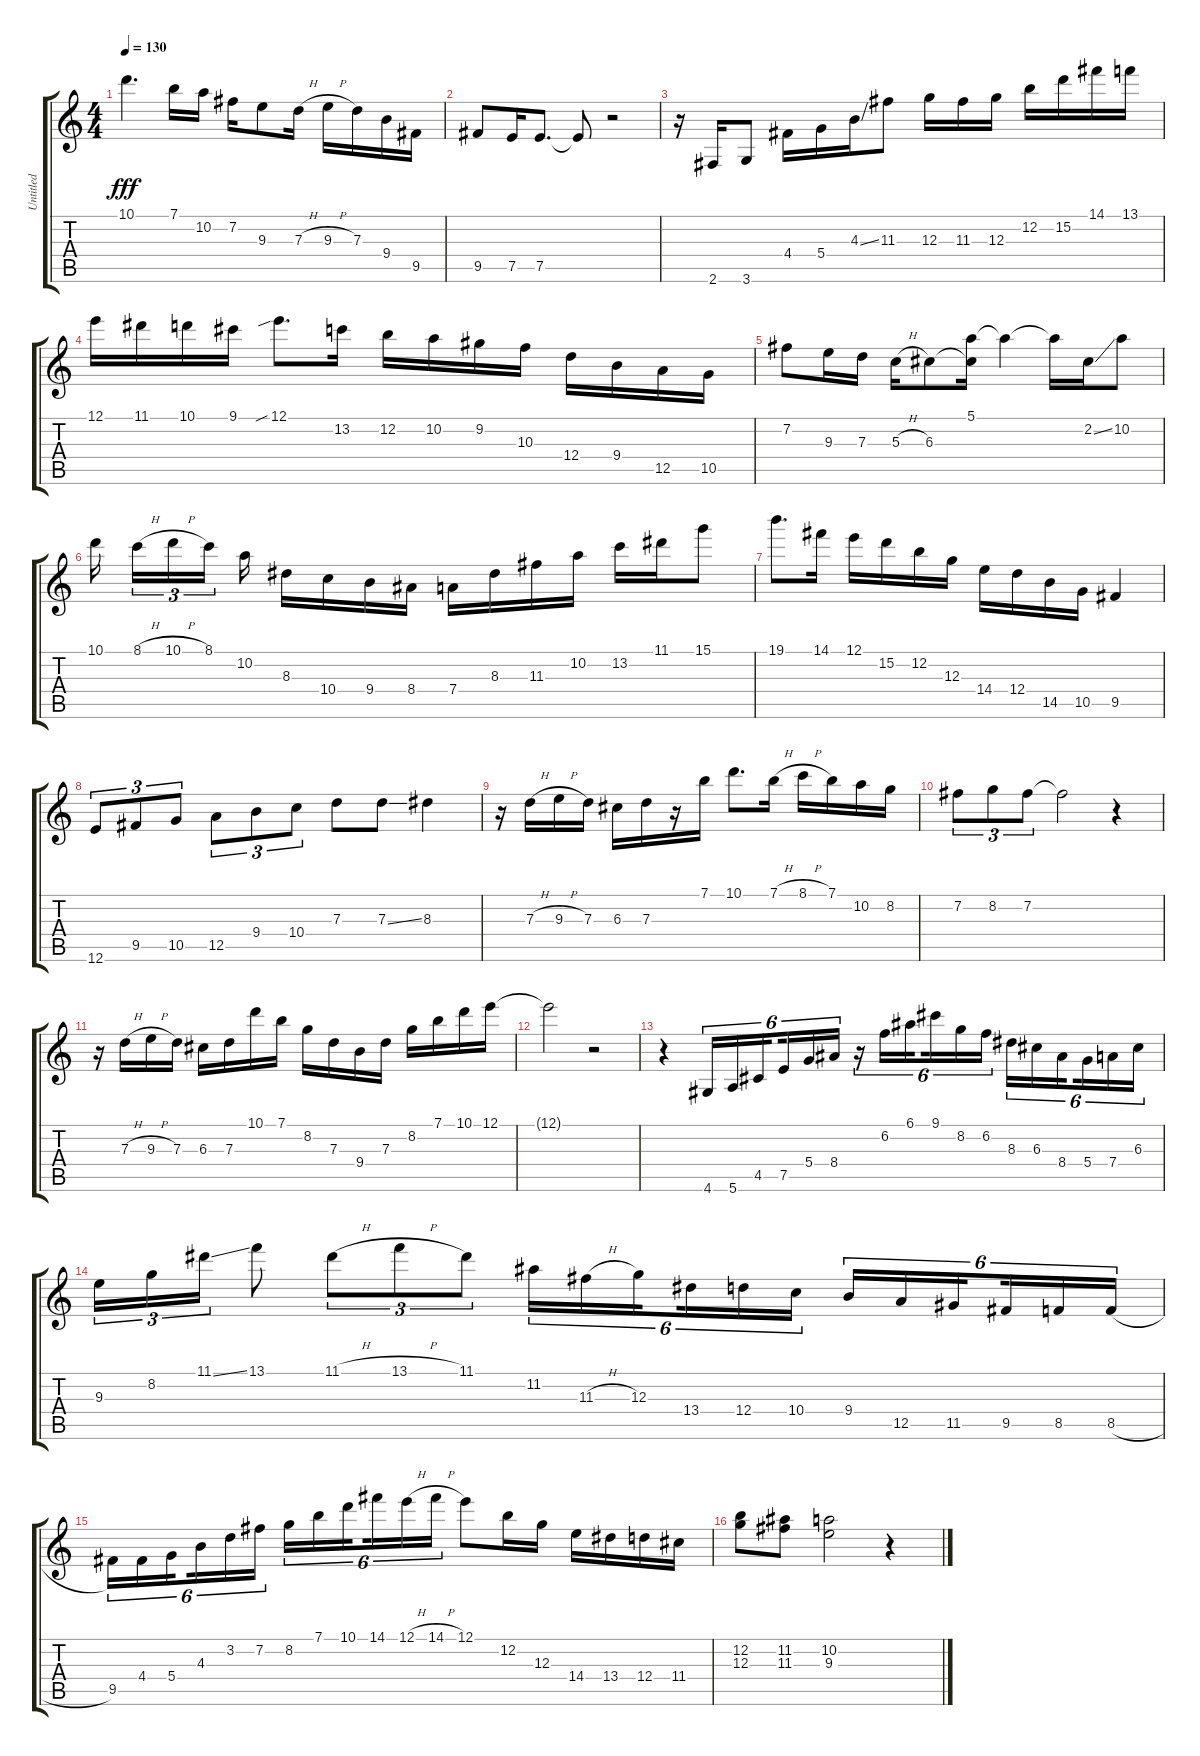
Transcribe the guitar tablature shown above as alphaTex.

\track ("Untitled" "Untitled") {instrument acousticguitarnylon}
\staff {score tabs}
\tuning (E4 B3 G3 D3 A2 E2) {hide}
\ts (4 4)
\tempo 130
\clef g2
\ks c
10.1.4{d dy fff} 7.1.16 10.2.16 7.2.16 9.3.8 7.3{h}.16 9.3{h}.16 7.3.16 9.4.16 9.5.16 |
9.5.8 7.5.16 7.5.8{d} 7.5{t}.8 r.2 |
r.16 2.6.16 3.6.8 4.4.16 5.4.16 4.3{ss}.16 11.3.8 12.3.16 11.3.16 12.3.16 12.2.16 15.2.16 14.1.16 13.1.16 |
12.1.16 11.1.16 10.1.16 9.1.16 12.1{sib}.8{d} 13.2.16 12.2.16 10.2.16 9.2.16 10.3.16 12.4.16 9.4.16 12.5.16 10.5.16 |
7.2.8 9.3.16 7.3.16 5.3{h}.16 6.3.8 (5.1 6.3{t}).16 5.1{t}.4 5.1{t}.16 2.2{ss}.16 10.2.8 |
10.1.16{beam splitsecondary} 8.1{h}.16{tu (3 2)} 10.1{h}.16{tu (3 2)} 8.1.16{tu (3 2) beam splitsecondary} 10.2.16 8.3.16 10.4.16 9.4.16 8.4.16 7.4.16 8.3.16 11.3.16 10.2.16 13.2.16 11.1.16 15.1.8 |
19.1.8{d} 14.1.16 12.1.16 15.2.16 12.2.16 12.3.16 14.4.16 12.4.16 14.5.16 10.5.16 9.5.4 |
12.6.8{tu (3 2)} 9.5.8{tu (3 2)} 10.5.8{tu (3 2)} 12.5.8{tu (3 2)} 9.4.8{tu (3 2)} 10.4.8{tu (3 2)} 7.3.8 7.3{ss}.8 8.3.4 |
r.16 7.3{h}.16 9.3{h}.16 7.3.16 6.3.16 7.3.16 r.16 7.1.16 10.1.8{d} 7.1{h}.16 8.1{h}.16 7.1.16 10.2.16 8.2.16 |
7.2.8{tu (3 2)} 8.2.8{tu (3 2)} 7.2.8{tu (3 2)} 7.2{t}.2 r.4 |
r.16 7.3{h}.16 9.3{h}.16 7.3.16 6.3.16 7.3.16 10.1.16 7.1.16 8.2.16 7.3.16 9.4.16 7.3.16 8.2.16 7.1.16 10.1.16 12.1.16 |
12.1{t}.2 r.2 |
r.4 4.6.16{tu (6 4)} 5.6.16{tu (6 4)} 4.5.16{tu (6 4) beam splitsecondary} 7.5.16{tu (6 4)} 5.4.16{tu (6 4)} 8.4.16{tu (6 4)} r.16{tu (6 4)} 6.2.16{tu (6 4)} 6.1.16{tu (6 4) beam splitsecondary} 9.1.16{tu (6 4)} 8.2.16{tu (6 4)} 6.2.16{tu (6 4)} 8.3.16{tu (6 4)} 6.3.16{tu (6 4)} 8.4.16{tu (6 4) beam splitsecondary} 5.4.16{tu (6 4)} 7.4.16{tu (6 4)} 6.3.16{tu (6 4)} |
9.3.16{tu (3 2)} 8.2.16{tu (3 2)} 11.1{ss}.16{tu (3 2)} 13.1.8 11.1{h}.8{tu (3 2)} 13.1{h}.8{tu (3 2)} 11.1.8{tu (3 2)} 11.2.16{tu (6 4)} 11.3{h}.16{tu (6 4)} 12.3.16{tu (6 4) beam splitsecondary} 13.4.16{tu (6 4)} 12.4.16{tu (6 4)} 10.4.16{tu (6 4)} 9.4.16{tu (6 4)} 12.5.16{tu (6 4)} 11.5.16{tu (6 4) beam splitsecondary} 9.5.16{tu (6 4)} 8.5.16{tu (6 4)} 8.5{h}.16{tu (6 4)} |
9.5.16{tu (6 4)} 4.4.16{tu (6 4)} 5.4.16{tu (6 4) beam splitsecondary} 4.3.16{tu (6 4)} 3.2.16{tu (6 4)} 7.2.16{tu (6 4)} 8.2.16{tu (6 4)} 7.1.16{tu (6 4)} 10.1.16{tu (6 4) beam splitsecondary} 14.1.16{tu (6 4)} 12.1{h}.16{tu (6 4)} 14.1{h}.16{tu (6 4)} 12.1.8 12.2.16 12.3.16 14.4.16 13.4.16 12.4.16 11.4.16 |
(12.2 12.3).8 (11.2 11.3).8 (10.2 9.3).2 r.4
